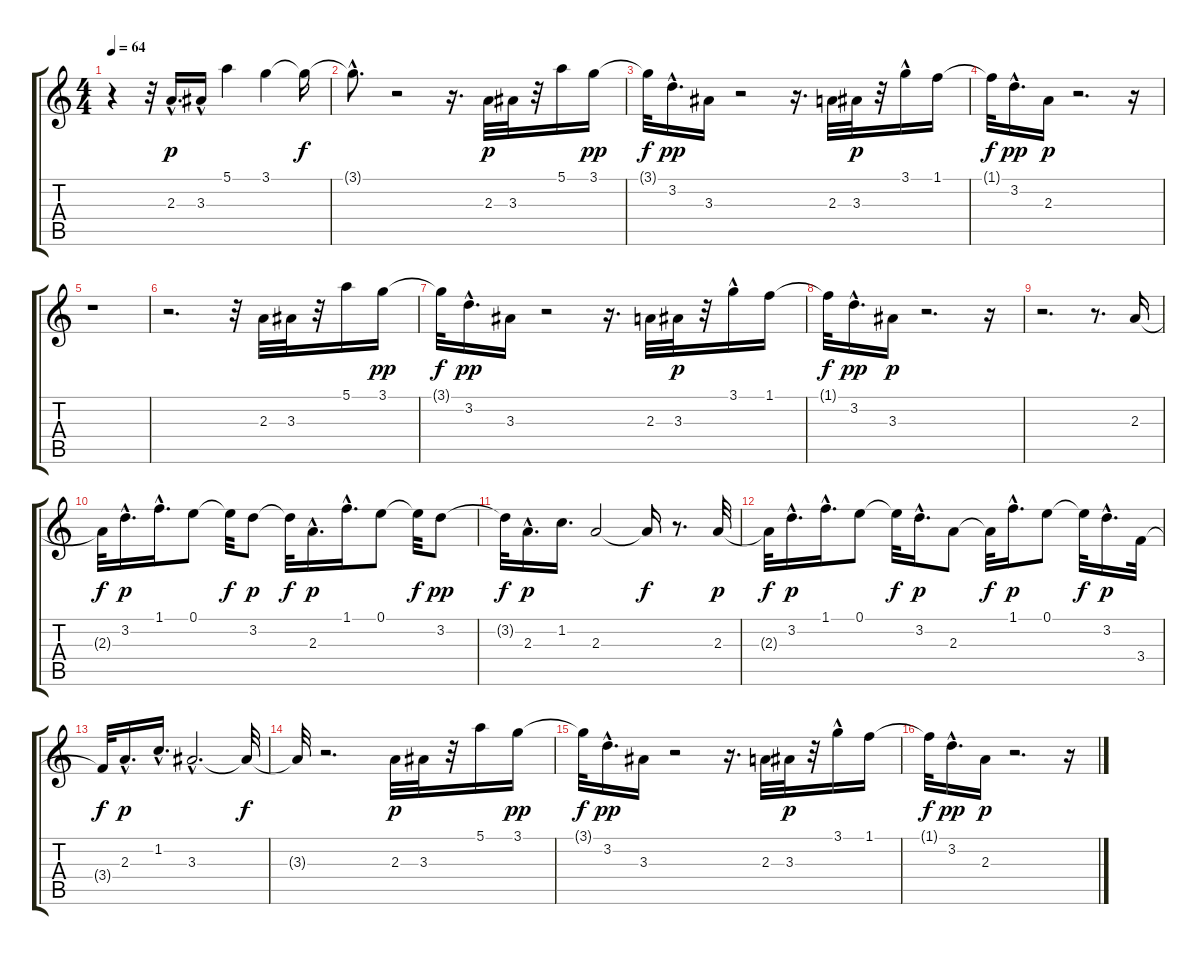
\track "" {instrument acousticguitarnylon}
\staff {score tabs}
\tuning (E4 B3 G3 D3 A2 E2) {hide}
\ts (4 4)
\tempo 64
\clef g2
\ks c
r.4{dy p} r.32 2.3{hac}.16{d} 3.3{hac}.16 5.1.4 3.1.4 3.1{t}.16{dy f} |
3.1{hac t}.8{d} r.2 r.16{d} 2.3.32{dy p} 3.3.32 r.32 5.1.16 3.1.16{dy pp} |
3.1{t}.32{dy f} 3.2{hac}.16{d dy pp} 3.3.16 r.2 r.16{d} 2.3.32 3.3.32{dy p} r.32 3.1{hac}.16 1.1.16 |
1.1{t}.32{dy f} 3.2{hac}.16{d dy pp} 2.3.16{dy p} r.2{d} r.16 |
r.1 |
r.2{d} r.32 2.3.32 3.3.32 r.32 5.1.16 3.1.16{dy pp} |
3.1{t}.32{dy f} 3.2{hac}.16{d dy pp} 3.3.16 r.2 r.16{d} 2.3.32 3.3.32{dy p} r.32 3.1{hac}.16 1.1.16 |
1.1{t}.32{dy f} 3.2{hac}.16{d dy pp} 3.3.16{dy p} r.2{d} r.16 |
r.2{d} r.8{d} 2.3.16 |
2.3{t}.32{dy f} 3.2{hac}.16{d dy p} 1.1{hac}.16{d} 0.1.8 0.1{t}.32{dy f} 3.2.8{dy p} 3.2{t}.32{dy f} 2.3{hac}.16{d dy p} 1.1{hac}.16{d} 0.1.8 0.1{t}.32{dy f} 3.2.8{dy pp} |
3.2{t}.32{dy f} 2.3{hac}.16{d dy p} 1.2.16{d} 2.3.2 2.3{t}.16{dy f} r.8{d} 2.3.32{dy p} |
2.3{t}.32{dy f} 3.2{hac}.16{d dy p} 1.1{hac}.16{d} 0.1.8 0.1{t}.32{dy f} 3.2{hac}.16{d dy p} 2.3.8 2.3{t}.32{dy f} 1.1{hac}.16{d dy p} 0.1.8 0.1{t}.32{dy f} 3.2{hac}.16{d dy p} 3.4.32 |
3.4{t}.32{dy f} 2.3{hac}.16{d dy p} 1.2{hac}.16{d} 3.3{hac}.2{d} 3.3{t}.32{dy f} |
3.3{t}.32 r.2{d} 2.3.32{dy p} 3.3.32 r.32 5.1.16 3.1.16{dy pp} |
3.1{t}.32{dy f} 3.2{hac}.16{d dy pp} 3.3.16 r.2 r.16{d} 2.3.32 3.3.32{dy p} r.32 3.1{hac}.16 1.1.16 |
1.1{t}.32{dy f} 3.2{hac}.16{d dy pp} 2.3.16{dy p} r.2{d} r.16
